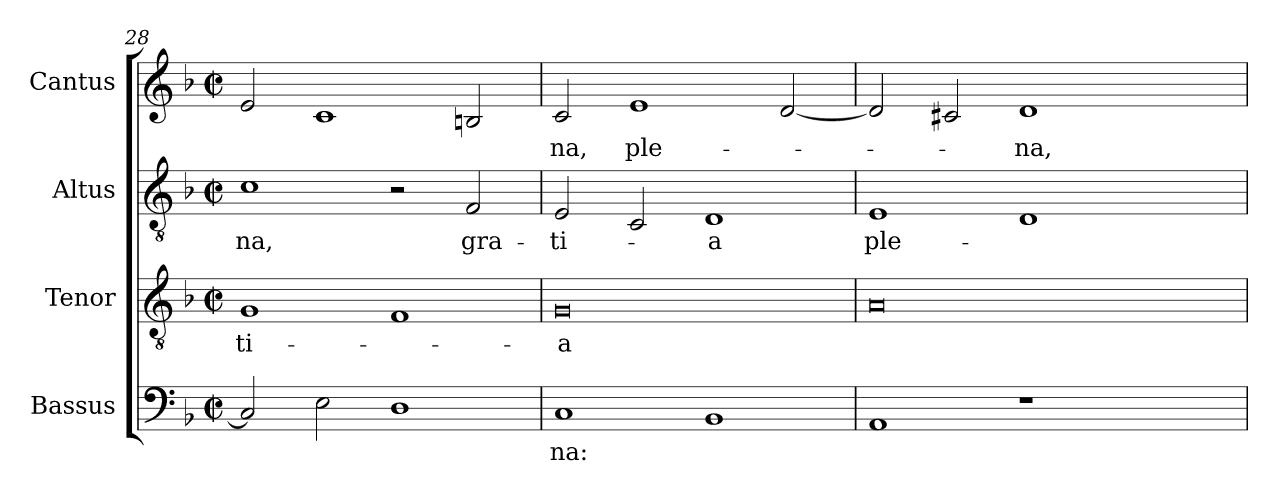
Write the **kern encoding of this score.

**kern	**text	**kern	**text	**kern	**text	**kern	**text
*part4	*part4	*part3	*part3	*part2	*part2	*part1	*part1
*staff4	*staff4	*staff3	*staff3	*staff2	*staff2	*staff1	*staff1
*I"Bassus	*	*I"Tenor	*	*I"Altus	*	*I"Cantus	*
*clefF4	*	*clefGv2	*	*clefGv2	*	*clefG2	*
*k[b-]	*	*k[b-]	*	*k[b-]	*	*k[b-]	*
*F:	*	*F:	*	*F:	*	*F:	*
*M2/2	*	*M2/2	*	*M2/2	*	*M2/2	*
*met(c|)	*	*met(c|)	*	*met(c|)	*	*met(c|)	*
=28	=28	=28	=28	=28	=28	=28	=28
!	!	!	!LO:LY:b:cj	!	!LO:LY:b:cj	!	!
2C/]	.	1G	-ti-	1c	-na,	2e/	.
2E\	.	.	.	.	.	1c	.
1D	.	1F	.	2r	.	.	.
!	!	!	!	!	!LO:LY:b:cj	!	!
.	.	.	.	2F/	gra-	2Bn/	.
=29	=29	=29	=29	=29	=29	=29	=29
!	!LO:LY:b:cj	!	!LO:LY:b:rj	!	!LO:LY:b:cj	!	!LO:LY:b:cj
1C	-na:	0G	-a	2E/	-ti-	2c/	-na,
!	!	!	!	!	!	!	!LO:LY:b:cj
.	.	.	.	2C/	.	1e	ple-
!	!	!	!	!	!LO:LY:b:rj	!	!
1BB-	.	.	.	1D	-a	.	.
.	.	.	.	.	.	[<2d/	.
=30	=30	=30	=30	=30	=30	=30	=30
!	!	!	!	!	!LO:LY:b:cj	!	!
1AA	.	0A	.	1E	ple-	2d/]	.
.	.	.	.	.	.	2c#X/	.
!LO:N:vis=1	!	!	!	!	!	!	!LO:LY:b:cj
0r	.	.	.	1D	.	1d	-na,
.	.	1ryy	.	1ryy	.	1ryy	.
=	=	=	=	=	=	=	=
*-	*-	*-	*-	*-	*-	*-	*-
